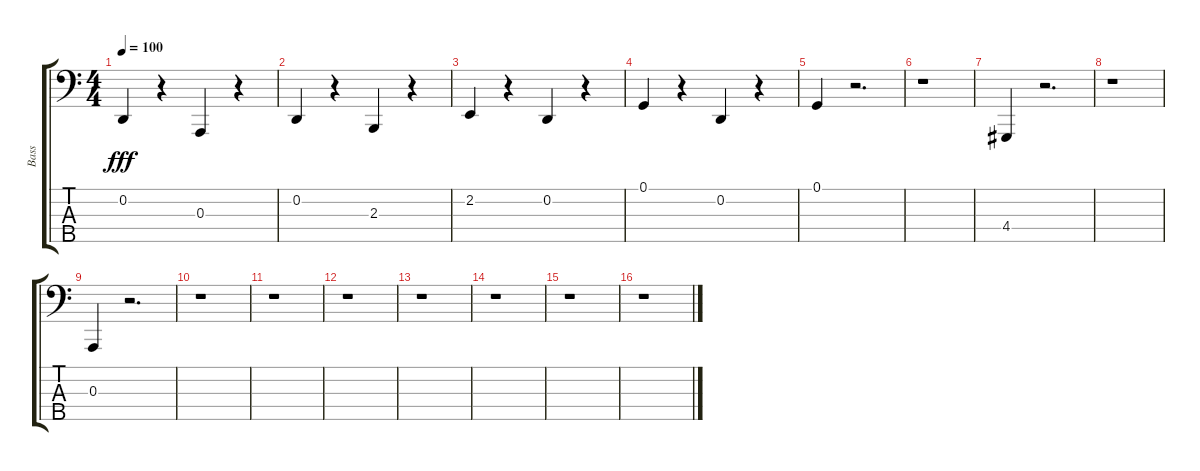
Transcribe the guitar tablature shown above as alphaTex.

\track ("Bass" "Bass") {instrument stringensemble1}
\staff {score tabs}
\tuning (G2 D2 A1 E1 B0) {hide}
\ts (4 4)
\tempo 100
\clef f4
\ks c
0.2.4{dy fff} r.4 0.3.4 r.4 |
0.2.4 r.4 2.3.4 r.4 |
2.2.4 r.4 0.2.4 r.4 |
0.1.4 r.4 0.2.4 r.4 |
0.1.4 r.2{d} |
r.1 |
4.4.4 r.2{d} |
r.1 |
0.3.4 r.2{d} |
r.1 |
r.1 |
r.1 |
r.1 |
r.1 |
r.1 |
r.1
